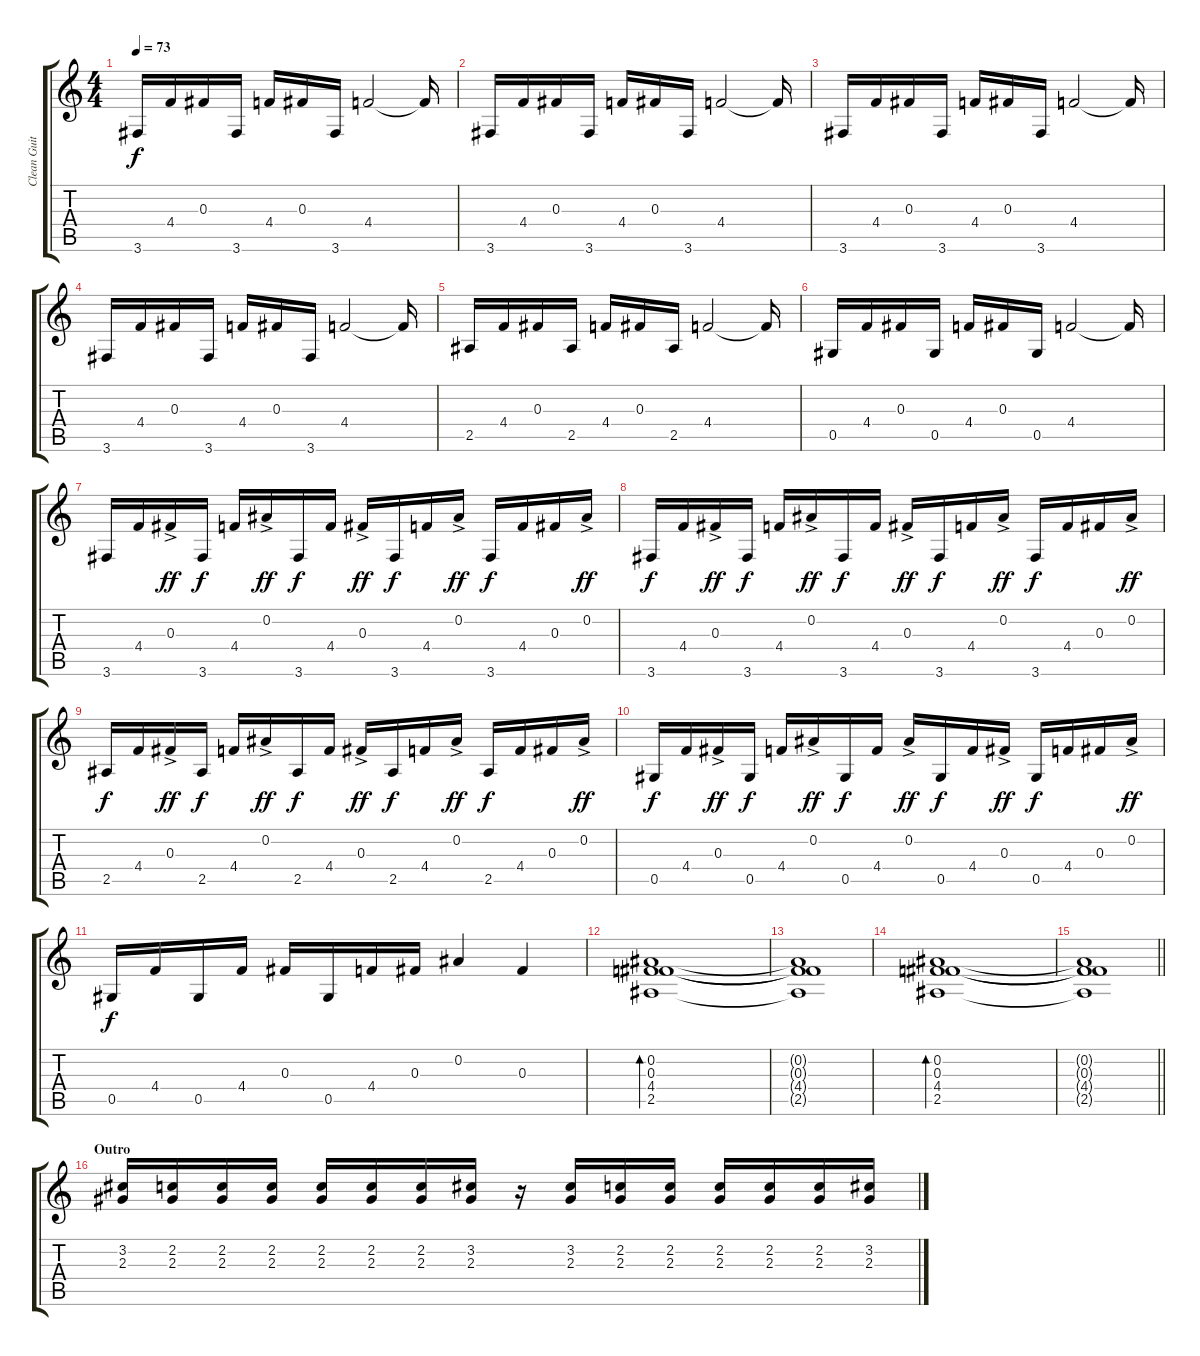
\track ("Clean Guitar 1" "Clean Guit") {instrument overdrivenguitar}
\staff {score tabs}
\tuning (Eb4 Bb3 Gb3 Db3 Ab2 Eb2) {hide}
\ts (4 4)
\tempo 73
\clef g2
\ks c
3.6.16{dy f} 4.4.16 0.3.16 3.6.16 4.4.16 0.3.16 3.6.16 4.4.2 4.4{t}.16 |
3.6.16 4.4.16 0.3.16 3.6.16 4.4.16 0.3.16 3.6.16 4.4.2 4.4{t}.16 |
3.6.16 4.4.16 0.3.16 3.6.16 4.4.16 0.3.16 3.6.16 4.4.2 4.4{t}.16 |
3.6.16 4.4.16 0.3.16 3.6.16 4.4.16 0.3.16 3.6.16 4.4.2 4.4{t}.16 |
2.5.16 4.4.16 0.3.16 2.5.16 4.4.16 0.3.16 2.5.16 4.4.2 4.4{t}.16 |
0.5.16 4.4.16 0.3.16 0.5.16 4.4.16 0.3.16 0.5.16 4.4.2 4.4{t}.16 |
3.6.16 4.4.16 0.3{ac}.16{dy ff} 3.6.16{dy f} 4.4.16 0.2{ac}.16{dy ff} 3.6.16{dy f} 4.4.16 0.3{ac}.16{dy ff} 3.6.16{dy f} 4.4.16 0.2{ac}.16{dy ff} 3.6.16{dy f} 4.4.16 0.3.16 0.2{ac}.16{dy ff} |
3.6.16{dy f} 4.4.16 0.3{ac}.16{dy ff} 3.6.16{dy f} 4.4.16 0.2{ac}.16{dy ff} 3.6.16{dy f} 4.4.16 0.3{ac}.16{dy ff} 3.6.16{dy f} 4.4.16 0.2{ac}.16{dy ff} 3.6.16{dy f} 4.4.16 0.3.16 0.2{ac}.16{dy ff} |
2.5.16{dy f} 4.4.16 0.3{ac}.16{dy ff} 2.5.16{dy f} 4.4.16 0.2{ac}.16{dy ff} 2.5.16{dy f} 4.4.16 0.3{ac}.16{dy ff} 2.5.16{dy f} 4.4.16 0.2{ac}.16{dy ff} 2.5.16{dy f} 4.4.16 0.3.16 0.2{ac}.16{dy ff} |
0.5.16{dy f} 4.4.16 0.3{ac}.16{dy ff} 0.5.16{dy f} 4.4.16 0.2{ac}.16{dy ff} 0.5.16{dy f} 4.4.16 0.2{ac}.16{dy ff} 0.5.16{dy f} 4.4.16 0.3{ac}.16{dy ff} 0.5.16{dy f} 4.4.16 0.3.16 0.2{ac}.16{dy ff} |
0.5.16{dy f} 4.4.16 0.5.16 4.4.16 0.3.16 0.5.16 4.4.16 0.3.16 0.2.4 0.3.4 |
(0.2 0.3 4.4 2.5).1{bd 240} |
(0.2{t} 0.3{t} 4.4{t} 2.5{t}).1 |
(0.2 0.3 4.4 2.5).1{bd 240} |
\barLineRight lightlight
(0.2{t} 0.3{t} 4.4{t} 2.5{t}).1 |
\section ("" "Outro")
(3.2 2.3).16 (2.2 2.3).16 (2.2 2.3).16 (2.2 2.3).16 (2.2 2.3).16 (2.2 2.3).16 (2.2 2.3).16 (3.2 2.3).16 r.16 (3.2 2.3).16 (2.2 2.3).16 (2.2 2.3).16 (2.2 2.3).16 (2.2 2.3).16 (2.2 2.3).16 (3.2 2.3).16
